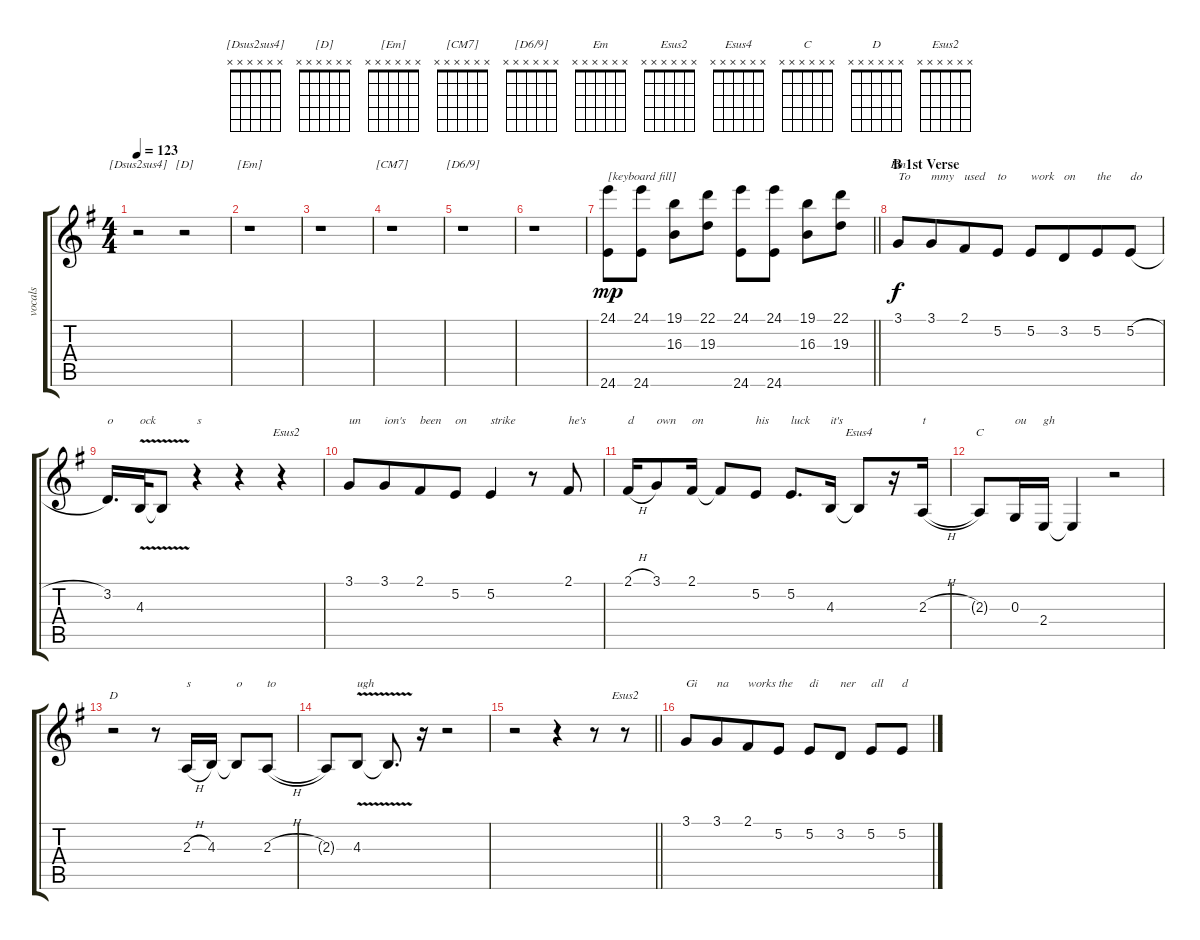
\track ("vocals" "vocals") {instrument synthbrass1}
\staff {score tabs}
\tuning (E4 B3 G3 D3 A2 E2) {hide}
\chord ("[Dsus2sus4]" x x x x x x)
\chord ("[D]" x x x x x x)
\chord ("[Em]" x x x x x x)
\chord ("[CM7]" x x x x x x)
\chord ("[D6/9]" x x x x x x)
\chord ("Em" x x x x x x)
\chord ("   Esus2" x x x x x x)
\chord ("Esus4" x x x x x x)
\chord ("C" x x x x x x)
\chord ("D" x x x x x x)
\chord ("Esus2" x x x x x x)
\ts (4 4)
\tempo 123
\clef g2
\ks g
r.2{ch "[Dsus2sus4]" dy mp} r.2{ch "[D]"} |
r.1{ch "[Em]"} |
r.1 |
r.1{ch "[CM7]"} |
r.1{ch "[D6/9]"} |
r.1 |
\barLineRight lightlight
(24.1 24.6).8{txt "[keyboard fill]" instrument synthbrass1} (24.1 24.6).8 (19.1 16.3).8 (22.1 19.3).8 (24.1 24.6).8 (24.1 24.6).8 (19.1 16.3).8 (22.1 19.3).8 |
\section ("" "B 1st Verse")
3.1.8{ch "Em" txt "To" dy f instrument lead2sawtooth} 3.1.8{txt "mmy" beam merge} 2.1.8{txt "used"} 5.2.8{txt "to"} 5.2.8{txt "work"} 3.2.8{txt "on" beam merge} 5.2.8{txt "the"} 5.2{h}.8{txt "do"} |
3.2.16{d txt "o"} 4.3{v}.32{txt "ock"} 4.3{t}.8 r.4{txt "s"} r.4 r.4{ch "   Esus2"} |
3.1.8{txt "un"} 3.1.8{txt "ion's" beam merge} 2.1.8{txt "been"} 5.2.8{txt "on"} 5.2.4{txt "strike"} r.8 2.1.8{txt "he's"} |
2.1{h}.16{txt "d"} 3.1.8{txt "own"} 2.1.16{txt "on"} 2.1{t}.8 5.2.8{txt "his"} 5.2.8{d txt "luck"} 4.3.16{txt "it's"} 4.3{t}.8{ch "Esus4"} r.16 2.3{h}.16{txt "t"} |
2.3{t}.8{ch "C"} 0.3.16{txt "ou"} 2.4.16{txt "gh"} 2.4{t}.4 r.2 |
r.2{ch "D"} r.8 2.3{h}.16{txt "s"} 4.3.16 4.3{t}.8{txt "o"} 2.3{h}.8{txt "to"} |
2.3{t}.8 4.3{v}.8{txt "ugh"} 4.3{t}.8{d} r.16 r.2 |
\barLineRight lightlight
r.2 r.4 r.8 r.8{ch "Esus2"} |
3.1.8{txt "Gi"} 3.1.8{txt "na" beam merge} 2.1.8{txt "works"} 5.2.8{txt "the"} 5.2.8{txt "di"} 3.2.8{txt "ner"} 5.2.8{txt "all"} 5.2{h}.8{txt "d"}
